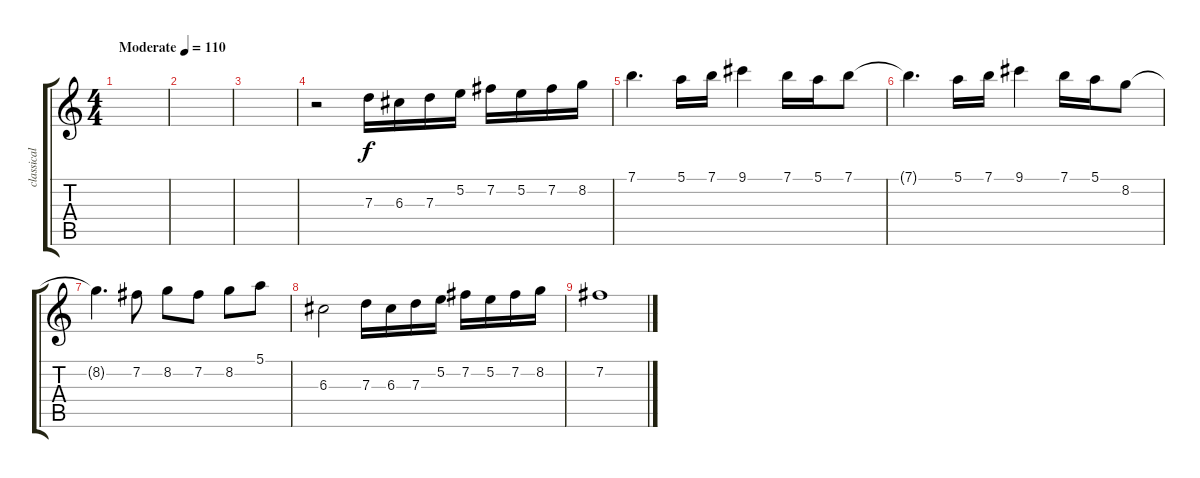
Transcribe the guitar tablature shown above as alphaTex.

\track ("classical III" "classical ") {instrument acousticguitarnylon}
\staff {score tabs}
\tuning (E4 B3 G3 D3 A2 E2) {hide}
\ts (4 4)
\tempo (110 "Moderate")
\clef g2
\ks c
|
|
|
r.2 7.3.16 6.3.16 7.3.16 5.2.16 7.2.16 5.2.16 7.2.16 8.2.16 |
7.1.4{d} 5.1.16 7.1.16 9.1.4 7.1.16 5.1.16 7.1.8 |
7.1{t}.4{d} 5.1.16 7.1.16 9.1.4 7.1.16 5.1.16 8.2.8 |
8.2{t}.4{d} 7.2.8 8.2.8 7.2.8 8.2.8 5.1.8 |
6.3.2 7.3.16 6.3.16 7.3.16 5.2.16 7.2.16 5.2.16 7.2.16 8.2.16 |
7.2.1
